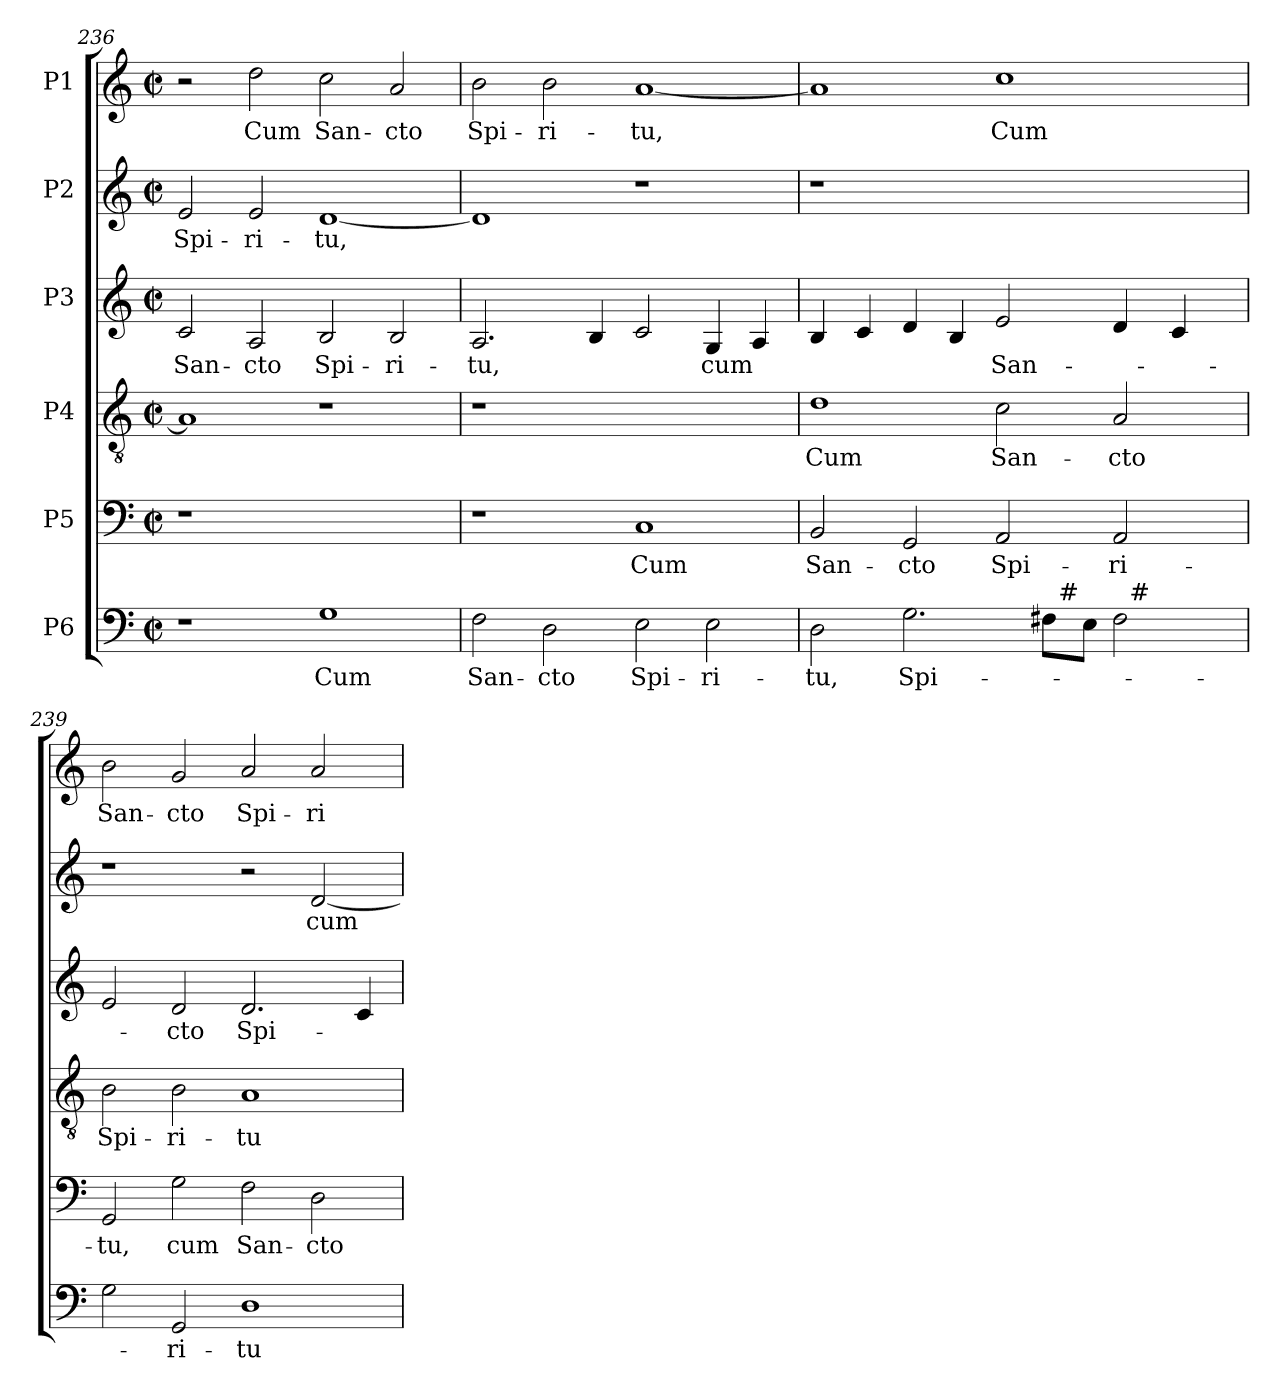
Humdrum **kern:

**kern	**text	**kern	**text	**kern	**text	**kern	**text	**kern	**text	**kern	**text
*part6	*part6	*part5	*part5	*part4	*part4	*part3	*part3	*part2	*part2	*part1	*part1
*staff6	*staff6	*staff5	*staff5	*staff4	*staff4	*staff3	*staff3	*staff2	*staff2	*staff1	*staff1
*I"P6	*	*I"P5	*	*I"P4	*	*I"P3	*	*I"P2	*	*I"P1	*
*clefF4	*	*clefF4	*	*clefGv2	*	*clefG2	*	*clefG2	*	*clefG2	*
*	*	*	*	*ITrd7c12	*	*	*	*	*	*	*
*k[]	*	*k[]	*	*k[]	*	*k[]	*	*k[]	*	*k[]	*
*C:	*	*C:	*	*C:	*	*C:	*	*C:	*	*C:	*
*M2/2	*	*M2/2	*	*M2/2	*	*M2/2	*	*M2/2	*	*M2/2	*
*met(c|)	*	*met(c|)	*	*met(c|)	*	*met(c|)	*	*met(c|)	*	*met(c|)	*
=236	=236	=236	=236	=236	=236	=236	=236	=236	=236	=236	=236
!	!	!LO:N:vis=1	!	!	!	!	!	!	!	!	!
!	!	!	!	!	!	!	!LO:LY:b:color=#000000	!	!	!	!
!	!	!	!	!	!	!	!	!	!LO:LY:b:color=#000000	!	!
1r	.	1r	.	1AAi]	.	2ci/	San-	2ei/	Spi-	2r	.
!	!	!	!	!	!	!	!LO:LY:b:color=#000000	!	!	!	!
!	!	!	!	!	!	!	!	!	!LO:LY:b:color=#000000	!	!
!	!	!	!	!	!	!	!	!	!	!	!LO:LY:b:color=#000000
.	.	.	.	.	.	2Ai/	-cto	2ei/	-ri-	2ddi\	Cum
!	!LO:LY:b:color=#000000	!	!	!	!	!	!	!	!	!	!
!	!	!	!	!	!	!	!LO:LY:b:color=#000000	!	!	!	!
!	!	!	!	!	!	!	!	!	!LO:LY:b:color=#000000	!	!
!	!	!	!	!	!	!	!	!	!	!	!LO:LY:b:color=#000000
1Gi	Cum	1ryy	.	1r	.	2Bi/	Spi-	[1di	-tu,	2cci\	San-
!	!	!	!	!	!	!	!LO:LY:b:color=#000000	!	!	!	!
!	!	!	!	!	!	!	!	!	!	!	!LO:LY:b:color=#000000
.	.	.	.	.	.	2Bi/	-ri-	.	.	2ai/	-cto
=237	=237	=237	=237	=237	=237	=237	=237	=237	=237	=237	=237
!	!LO:LY:b:color=#000000	!	!	!LO:N:vis=1	!	!	!	!	!	!	!
!	!	!	!	!	!	!	!LO:LY:b:color=#000000	!	!	!	!
!	!	!	!	!	!	!	!	!	!	!	!LO:LY:b:color=#000000
2Fi\	San-	1r	.	1r	.	2.Ai/	-tu,	1di]	.	2bi\	Spi-
!	!LO:LY:b:color=#000000	!	!	!	!	!	!	!	!	!	!
!	!	!	!	!	!	!	!	!	!	!	!LO:LY:b:color=#000000
2Di\	-cto	.	.	.	.	.	.	.	.	2bi\	-ri-
.	.	.	.	.	.	4Bi/	.	.	.	.	.
!	!LO:LY:b:color=#000000	!	!	!	!	!	!	!	!	!	!
!	!	!	!LO:LY:b:color=#000000	!	!	!	!	!	!	!	!
!	!	!	!	!	!	!	!	!	!	!	!LO:LY:b:color=#000000
2Ei\	Spi-	1Ci	Cum	1ryy	.	2ci/	.	1r	.	[1ai	-tu,
!	!LO:LY:b:color=#000000	!	!	!	!	!	!	!	!	!	!
!	!	!	!	!	!	!	!LO:LY:b:color=#000000	!	!	!	!
2Ei\	-ri-	.	.	.	.	4Gi/	cum	.	.	.	.
.	.	.	.	.	.	4Ai/	.	.	.	.	.
=238	=238	=238	=238	=238	=238	=238	=238	=238	=238	=238	=238
!	!LO:LY:b:color=#000000	!	!	!	!	!	!	!	!	!	!
!	!	!	!LO:LY:b:color=#000000	!	!	!	!	!	!	!	!
!	!	!	!	!	!LO:LY:b:color=#000000	!	!	!LO:N:vis=1	!	!	!
*^	*	*	*	*	*	*	*	*	*	*	*
*	*^	*	*	*	*	*	*	*	*	*	*	*
2Di\	1ryy	1ryy	-tu,	2BBi/	San-	1Di	Cum	4Bi/	.	1r	.	1ai]	.
.	.	.	.	.	.	.	.	4ci/	.	.	.	.	.
!	!	!	!LO:LY:b:color=#000000	!	!	!	!	!	!	!	!	!	!
!	!	!	!	!	!LO:LY:b:color=#000000	!	!	!	!	!	!	!	!
2.Gi\	.	.	Spi-	2GGi/	-cto	.	.	4di/	.	.	.	.	.
.	.	.	.	.	.	.	.	4Bi/	.	.	.	.	.
!	!	!	!	!	!LO:LY:b:color=#000000	!	!	!	!	!	!	!	!
!	!	!	!	!	!	!	!LO:LY:b:color=#000000	!	!	!	!	!	!
!	!	!	!	!	!	!	!	!	!LO:LY:b:color=#000000	!	!	!	!
!	!	!	!	!	!	!	!	!	!	!	!	!	!LO:LY:b:color=#000000
.	4ryy	2ryy	.	2AAi/	Spi-	2Ci\	San-	2ei/	San-	1ryy	.	1cci	Cum
8F#i\L	32ryy	.	.	.	.	.	.	.	.	.	.	.	.
.	256ryy	.	.	.	.	.	.	.	.	.	.	.	.
!	!LO:TX:a:t=#	!	!	!	!	!	!	!	!	!	!	!	!
.	2ryy	.	.	.	.	.	.	.	.	.	.	.	.
8Ei\J	.	.	.	.	.	.	.	.	.	.	.	.	.
!	!	!	!	!	!LO:LY:b:color=#000000	!	!	!	!	!	!	!	!
!	!	!	!	!	!	!	!LO:LY:b:color=#000000	!	!	!	!	!	!
2F#i\	.	32ryy	.	2AAi/	-ri-	2AAi/	-cto	4di/	.	.	.	.	.
.	.	256ryy	.	.	.	.	.	.	.	.	.	.	.
!	!	!LO:TX:a:t=#	!	!	!	!	!	!	!	!	!	!	!
.	.	4ryy	.	.	.	.	.	.	.	.	.	.	.
.	.	.	.	.	.	.	.	4ci/	.	.	.	.	.
.	8ryy	8ryy	.	.	.	.	.	.	.	.	.	.	.
.	16ryy	16ryy	.	.	.	.	.	.	.	.	.	.	.
.	64..ryy	64..ryy	.	.	.	.	.	.	.	.	.	.	.
*v	*v	*v	*	*	*	*	*	*	*	*	*	*	*
!!LO:PB:g=z
=239	=239	=239	=239	=239	=239	=239	=239	=239	=239	=239	=239
*^	*	*	*	*	*	*	*	*	*	*	*
*	*^	*	*	*	*	*	*	*	*	*	*	*
!	!	!	!	!	!LO:LY:b:color=#000000	!	!	!	!	!	!	!	!
*v	*v	*v	*	*	*	*	*	*	*	*	*	*	*
*^	*	*	*	*	*	*	*	*	*	*	*
*	*^	*	*	*	*	*	*	*	*	*	*	*
!	!	!	!	!	!	!	!LO:LY:b:color=#000000	!	!	!	!	!	!
*v	*v	*v	*	*	*	*	*	*	*	*	*	*	*
*^	*	*	*	*	*	*	*	*	*	*	*
*	*^	*	*	*	*	*	*	*	*	*	*	*
!	!	!	!	!	!	!	!	!	!	!	!	!	!LO:LY:b:color=#000000
*v	*v	*v	*	*	*	*	*	*	*	*	*	*	*
2Gi\	.	2GGi/	-tu,	2BBi\	Spi-	2ei/	.	1r	.	2bi\	San-
!	!LO:LY:b:color=#000000	!	!	!	!	!	!	!	!	!	!
!	!	!	!LO:LY:b:color=#000000	!	!	!	!	!	!	!	!
!	!	!	!	!	!LO:LY:b:color=#000000	!	!	!	!	!	!
!	!	!	!	!	!	!	!LO:LY:b:color=#000000	!	!	!	!
!	!	!	!	!	!	!	!	!	!	!	!LO:LY:b:color=#000000
2GGi/	-ri-	2Gi\	cum	2BBi\	-ri-	2di/	-cto	.	.	2gi/	-cto
!	!LO:LY:b:color=#000000	!	!	!	!	!	!	!	!	!	!
!	!	!	!LO:LY:b:color=#000000	!	!	!	!	!	!	!	!
!	!	!	!	!	!LO:LY:b:color=#000000	!	!	!	!	!	!
!	!	!	!	!	!	!	!LO:LY:b:color=#000000	!	!	!	!
!	!	!	!	!	!	!	!	!	!	!	!LO:LY:b:color=#000000
1Di	-tu	2Fi\	San-	1AAi	-tu	2.di/	Spi-	2r	.	2ai/	Spi-
!	!	!	!LO:LY:b:color=#000000	!	!	!	!	!	!	!	!
!	!	!	!	!	!	!	!	!	!LO:LY:b:color=#000000	!	!
!	!	!	!	!	!	!	!	!	!	!	!LO:LY:b:color=#000000
.	.	2Di\	-cto	.	.	.	.	[2di/	cum	2ai/	-ri-
.	.	.	.	.	.	4ci/	.	.	.	.	.
=	=	=	=	=	=	=	=	=	=	=	=
*-	*-	*-	*-	*-	*-	*-	*-	*-	*-	*-	*-
